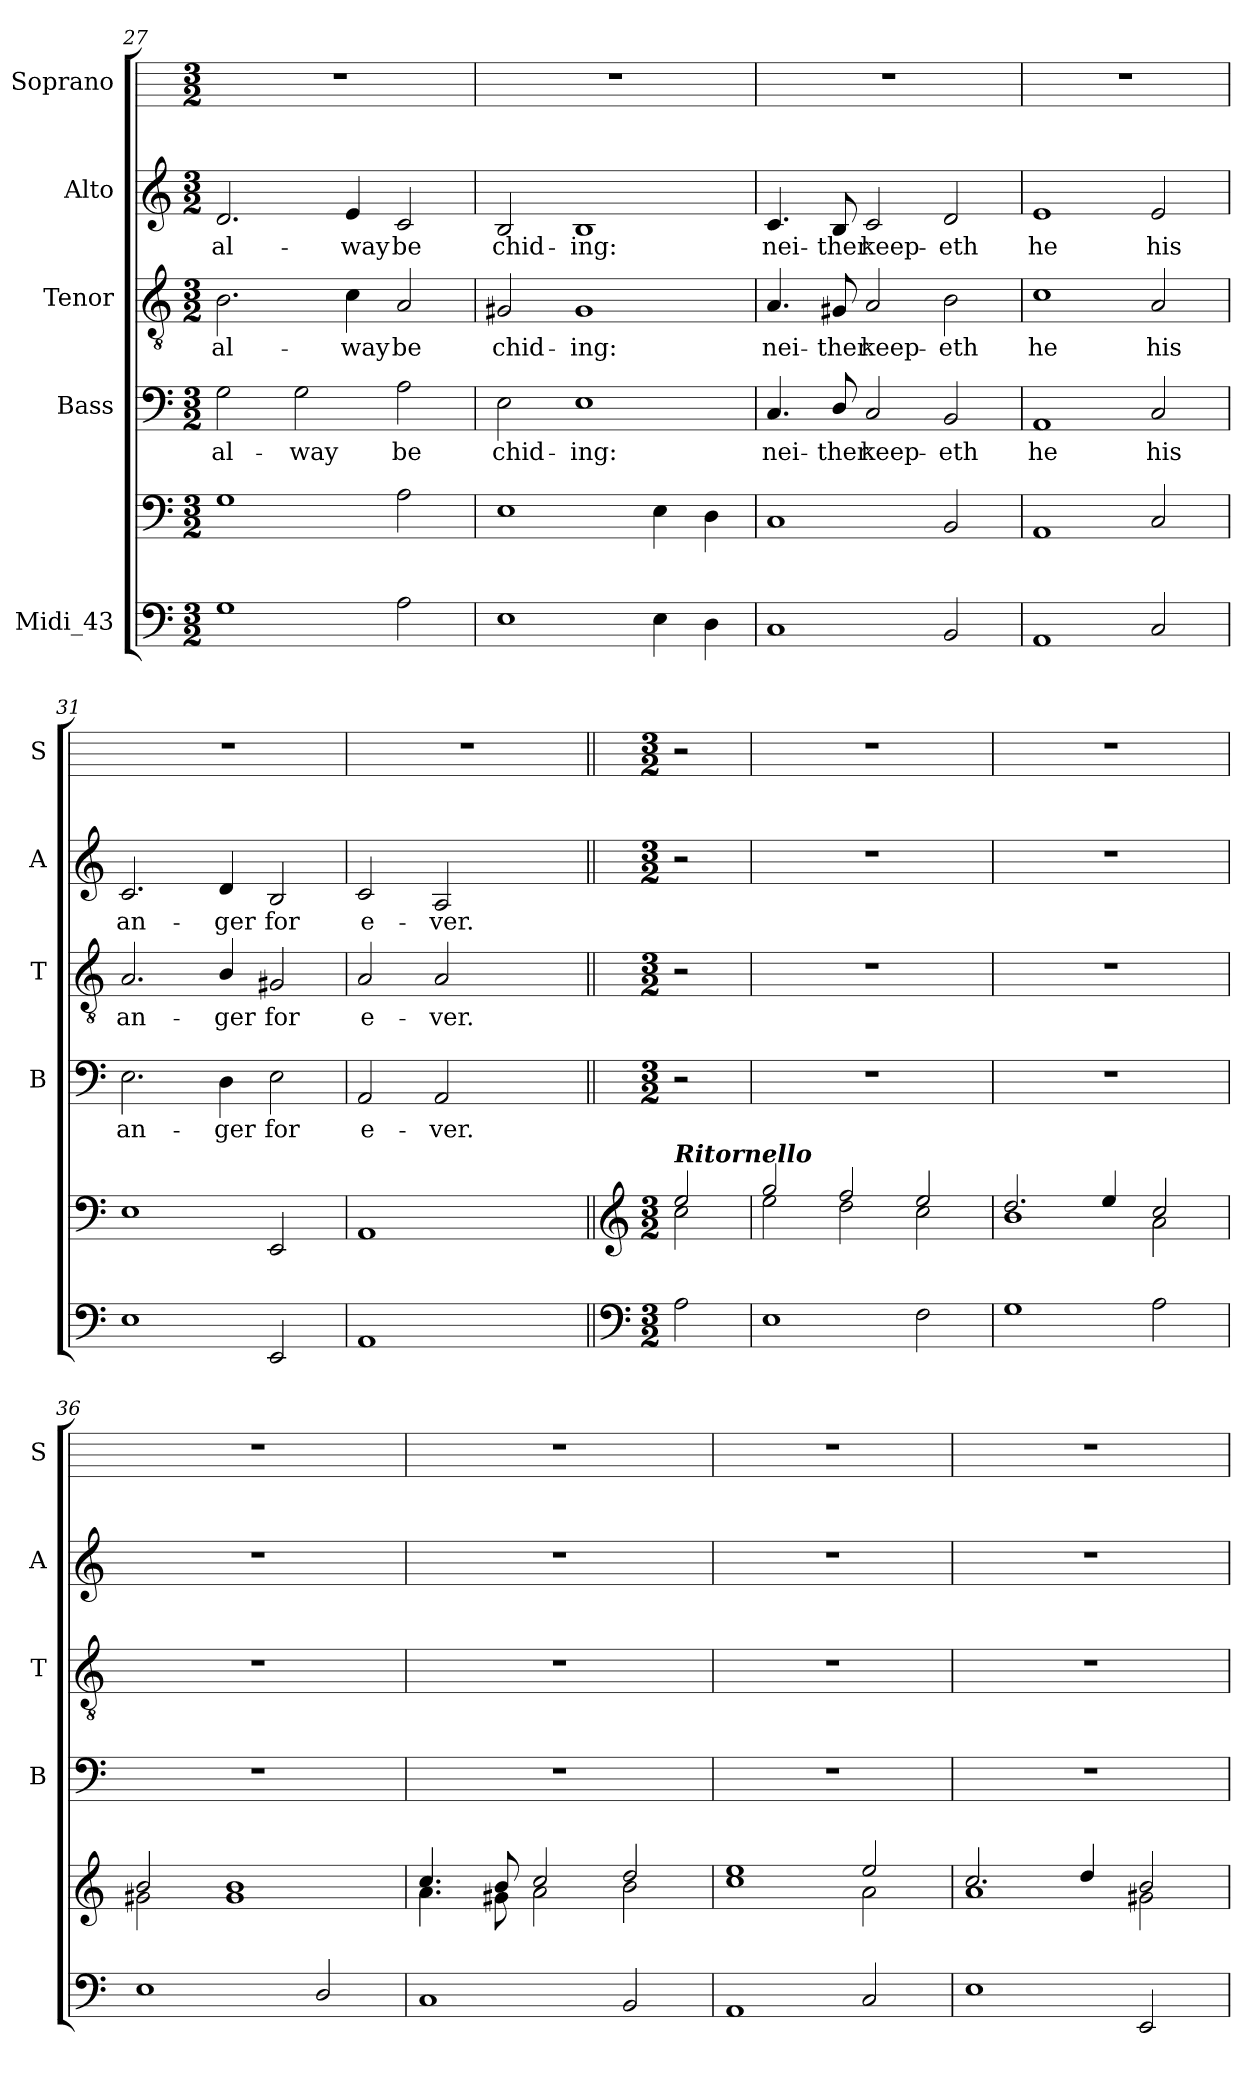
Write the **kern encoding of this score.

**kern	**kern	**kern	**text	**kern	**text	**kern	**text	**kern
*part5	*part5	*part4	*part4	*part3	*part3	*part2	*part2	*part1
*staff6	*staff5	*staff4	*staff4	*staff3	*staff3	*staff2	*staff2	*staff1
*I"Midi_43	*	*I"Bass	*	*I"Tenor	*	*I"Alto	*	*I"Soprano
*	*	*I'B	*	*I'T	*	*I'A	*	*I'S
*	*clefF4	*clefF4	*	*clefGv2	*	*clefG2	*	*
*k[]	*k[]	*k[]	*	*k[]	*	*k[]	*	*
*C:	*C:	*C:	*	*C:	*	*C:	*	*
*M3/2	*M3/2	*M3/2	*	*M3/2	*	*M3/2	*	*M3/2
=27	=27	=27	=27	=27	=27	=27	=27	=27
!	!	!	!LO:LY:b	!	!LO:LY:b	!	!LO:LY:b	!
1G	1G	2G	al-	2.B	al-	2.d	al-	1.r
!	!	!	!LO:LY:b	!	!	!	!	!
.	.	2G	-way	.	.	.	.	.
!	!	!	!	!	!LO:LY:b	!	!LO:LY:b	!
.	.	.	.	4c	-way	4e	-way	.
!	!	!	!LO:LY:b	!	!LO:LY:b	!	!LO:LY:b	!
2A	2A	2A	be	2A	be	2c	be	.
=28	=28	=28	=28	=28	=28	=28	=28	=28
!	!	!	!LO:LY:b	!	!LO:LY:b	!	!LO:LY:b	!
1E	1E	2E	chid-	2G#X	chid-	2B	chid-	1.r
!	!	!	!LO:LY:b	!	!LO:LY:b	!	!LO:LY:b	!
.	.	1E	-ing:	1G#	-ing:	1B	-ing:	.
4E	4E	.	.	.	.	.	.	.
4D	4D	.	.	.	.	.	.	.
=29	=29	=29	=29	=29	=29	=29	=29	=29
!	!	!	!LO:LY:b	!	!LO:LY:b	!	!LO:LY:b	!
1C	1C	4.C	nei-	4.A	nei-	4.c	nei-	1.r
!	!	!	!LO:LY:b	!	!LO:LY:b	!	!LO:LY:b	!
.	.	8D/	-ther	8G#X	-ther	8B	-ther	.
!	!	!	!LO:LY:b	!	!LO:LY:b	!	!LO:LY:b	!
.	.	2C	keep-	2A	keep-	2c	keep-	.
!	!	!	!LO:LY:b	!	!LO:LY:b	!	!LO:LY:b	!
2BB	2BB	2BB	-eth	2B	-eth	2d	-eth	.
=30	=30	=30	=30	=30	=30	=30	=30	=30
!	!	!	!LO:LY:b	!	!LO:LY:b	!	!LO:LY:b	!
1AA	1AA	1AA	he	1c	he	1e	he	1.r
!	!	!	!LO:LY:b	!	!LO:LY:b	!	!LO:LY:b	!
2C	2C	2C	his	2A	his	2e	his	.
=31	=31	=31	=31	=31	=31	=31	=31	=31
!	!	!	!LO:LY:b	!	!LO:LY:b	!	!LO:LY:b	!
1E	1E	2.E	an-	2.A	an-	2.c	an-	1.r
!	!	!	!LO:LY:b	!	!LO:LY:b	!	!LO:LY:b	!
.	.	4D	-ger	4B/	-ger	4d	-ger	.
!	!	!	!LO:LY:b	!	!LO:LY:b	!	!LO:LY:b	!
2EE	2EE	2E	for	2G#X	for	2B	for	.
=32	=32	=32	=32	=32	=32	=32	=32	=32
!	!	!	!LO:LY:b	!	!LO:LY:b	!	!LO:LY:b	!
1AA	1AA	2AA	e-	2A	e-	2c	e-	1.r
!	!	!	!LO:LY:b	!	!LO:LY:b	!	!LO:LY:b	!
.	.	2AA	-ver.	2A	-ver.	2A	-ver.	.
2ryy	2ryy	2ryy	.	2ryy	.	2ryy	.	.
!!LO:LB:g=z
=33||	=33||	=33||	=33||	=33||	=33||	=33||	=33||	=33||
*clefF4	*clefG2	*	*	*	*	*	*	*
*k[]	*k[]	*	*	*	*	*	*	*
*C:	*C:	*	*	*	*	*	*	*
*M3/2	*M3/2	*M3/2	*	*M3/2	*	*M3/2	*	*M3/2
*	*^	*	*	*	*	*	*	*
!	!LO:TX:a:Bi:t=Ritornello	!	!	!	!	!	!	!	!
2A	2ee/	2cc\	2r	.	2r	.	2r	.	2r
=34	=34	=34	=34	=34	=34	=34	=34	=34	=34
1E	2gg/	2ee\	1.r	.	1.r	.	1.r	.	1.r
.	2ff/	2dd\	.	.	.	.	.	.	.
2F	2ee/	2cc\	.	.	.	.	.	.	.
=35	=35	=35	=35	=35	=35	=35	=35	=35	=35
1G	2.dd/	1b\	1.r	.	1.r	.	1.r	.	1.r
.	4ee/	.	.	.	.	.	.	.	.
2A	2cc/	2a\	.	.	.	.	.	.	.
=36	=36	=36	=36	=36	=36	=36	=36	=36	=36
1E	2b/	2g#X\	1.r	.	1.r	.	1.r	.	1.r
.	1b/	1g#\	.	.	.	.	.	.	.
2D/	.	.	.	.	.	.	.	.	.
=37	=37	=37	=37	=37	=37	=37	=37	=37	=37
1C	4.cc/	4.a\	1.r	.	1.r	.	1.r	.	1.r
.	8b/	8g#X\	.	.	.	.	.	.	.
.	2cc/	2a\	.	.	.	.	.	.	.
2BB	2dd/	2b\	.	.	.	.	.	.	.
=38	=38	=38	=38	=38	=38	=38	=38	=38	=38
1AA	1ee/	1cc\	1.r	.	1.r	.	1.r	.	1.r
2C	2ee/	2a\	.	.	.	.	.	.	.
=39	=39	=39	=39	=39	=39	=39	=39	=39	=39
1E	2.cc/	1a\	1.r	.	1.r	.	1.r	.	1.r
.	4dd/	.	.	.	.	.	.	.	.
2EE	2b/	2g#X\	.	.	.	.	.	.	.
*	*v	*v	*	*	*	*	*	*	*
=	=	=	=	=	=	=	=	=
*-	*-	*-	*-	*-	*-	*-	*-	*-
